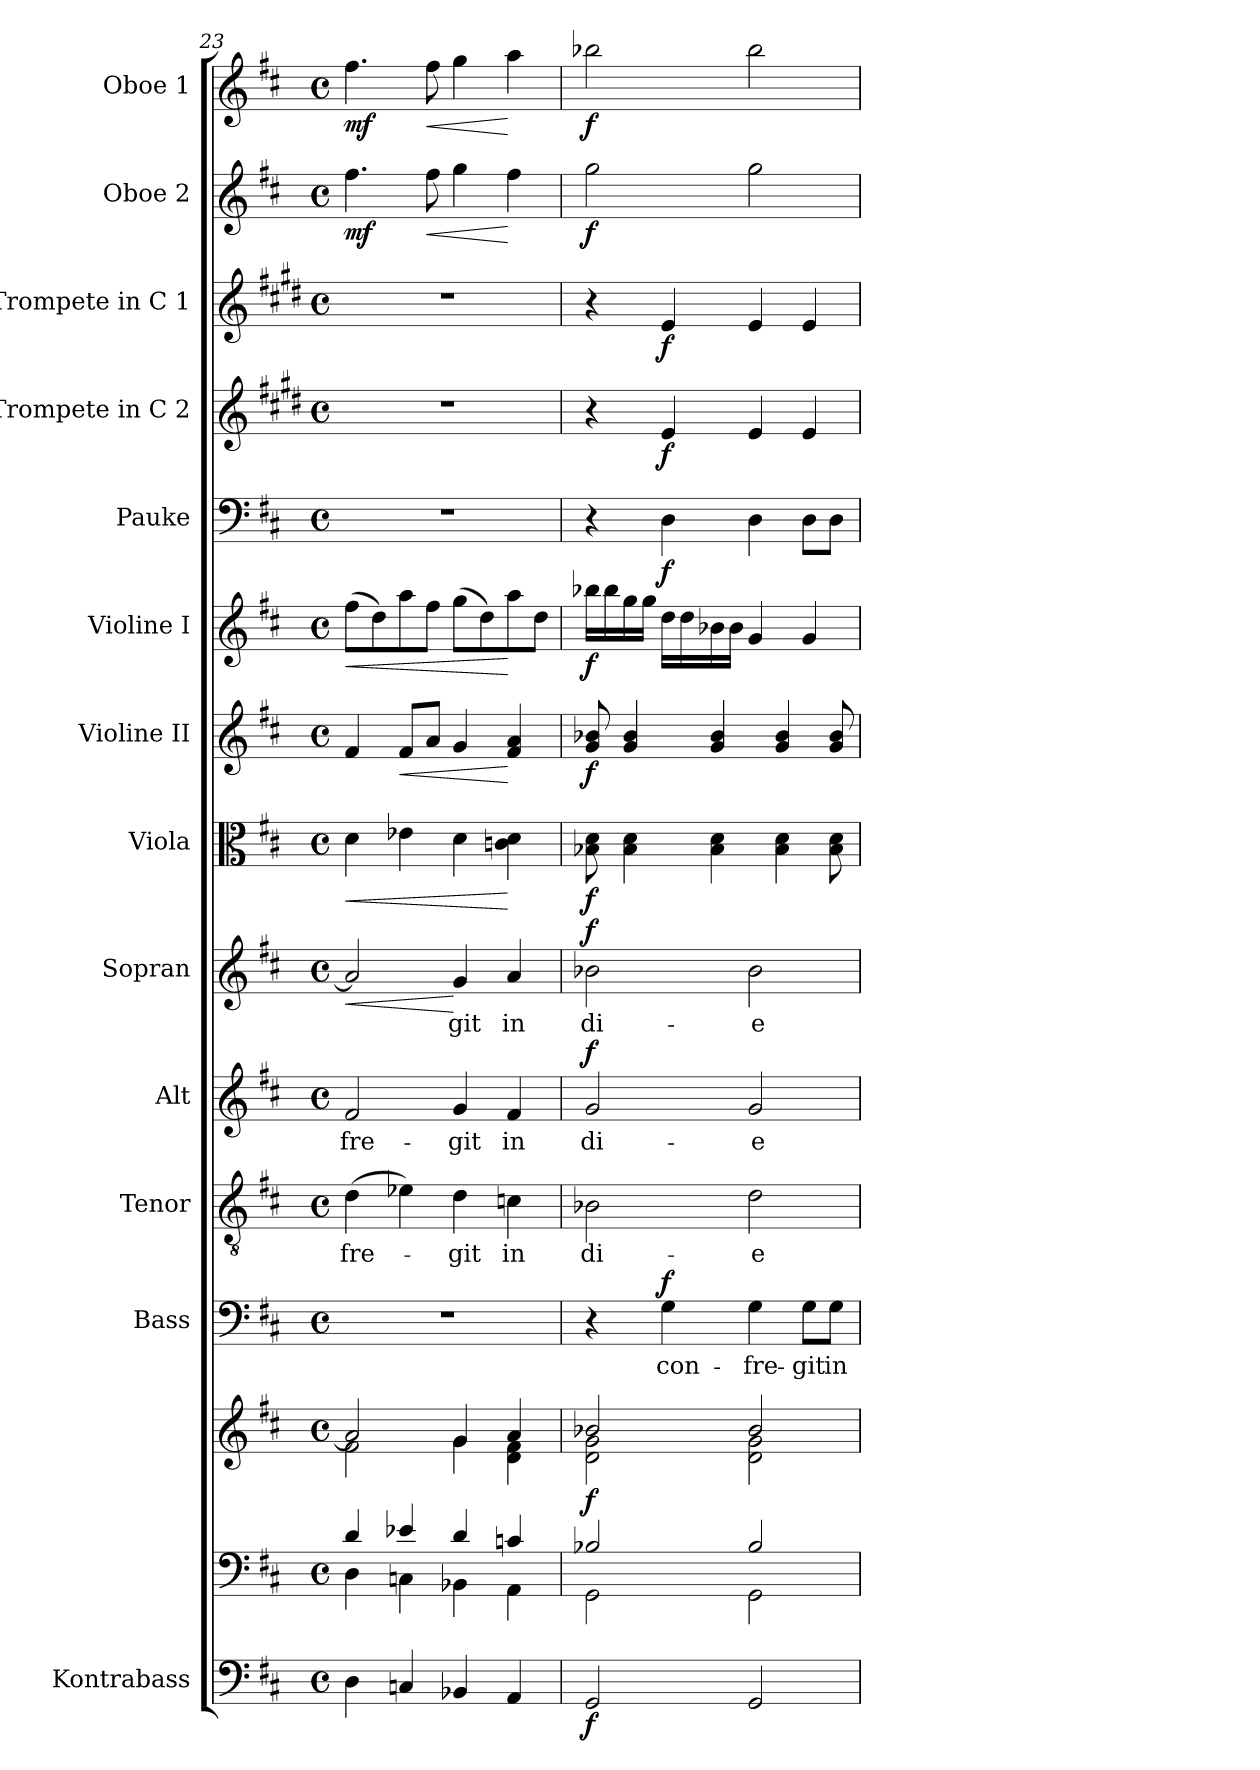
**kern	**dynam	**kern	**kern	**dynam	**kern	**text	**dynam	**kern	**text	**kern	**text	**dynam	**kern	**text	**dynam	**kern	**dynam	**kern	**dynam	**kern	**dynam	**kern	**dynam	**kern	**dynam	**kern	**dynam	**kern	**dynam	**kern	**dynam
*part14	*part14	*part13	*part13	*part13	*part12	*part12	*part12	*part11	*part11	*part10	*part10	*part10	*part9	*part9	*part9	*part8	*part8	*part7	*part7	*part6	*part6	*part5	*part5	*part4	*part4	*part3	*part3	*part2	*part2	*part1	*part1
*staff15	*staff15	*staff14	*staff13	*staff13/14	*staff12	*staff12	*staff12	*staff11	*staff11	*staff10	*staff10	*staff10	*staff9	*staff9	*staff9	*staff8	*staff8	*staff7	*staff7	*staff6	*staff6	*staff5	*staff5	*staff4	*staff4	*staff3	*staff3	*staff2	*staff2	*staff1	*staff1
*I"Kontrabass	*	*	*	*	*I"Bass	*	*	*I"Tenor	*	*I"Alt	*	*	*I"Sopran	*	*	*I"Viola	*	*I"Violine II	*	*I"Violine I	*	*I"Pauke	*	*I"Trompete in C 2	*	*I"Trompete in C 1	*	*I"Oboe 2	*	*I"Oboe 1	*
*I'Kb.	*	*	*	*	*I'B	*	*	*I'T	*	*I'A	*	*	*I'S	*	*	*I'Vla.	*	*I'Vl. II	*	*I'Vl. I	*	*I'Pk.	*	*	*	*	*	*I'Ob. 2	*	*I'Ob. 1	*
!!LO:PB:g=z
*clefF4	*	*clefF4	*clefG2	*	*clefF4	*	*	*clefGv2	*	*clefG2	*	*	*clefG2	*	*	*clefC3	*	*clefG2	*	*clefG2	*	*clefF4	*	*clefG2	*	*clefG2	*	*clefG2	*	*clefG2	*
*ITrd7c12	*	*	*	*	*	*	*	*	*	*	*	*	*	*	*	*	*	*	*	*	*	*	*	*ITrd1c2	*	*ITrd1c2	*	*	*	*	*
*k[f#c#]	*	*k[f#c#]	*k[f#c#]	*	*k[f#c#]	*	*	*k[f#c#]	*	*k[f#c#]	*	*	*k[f#c#]	*	*	*k[f#c#]	*	*k[f#c#]	*	*k[f#c#]	*	*k[f#c#]	*	*k[f#c#]	*	*k[f#c#]	*	*k[f#c#]	*	*k[f#c#]	*
*D:	*	*D:	*D:	*	*D:	*	*	*D:	*	*D:	*	*	*D:	*	*	*D:	*	*D:	*	*D:	*	*D:	*	*D:	*	*D:	*	*D:	*	*D:	*
*M4/4	*	*M4/4	*M4/4	*	*M4/4	*	*	*M4/4	*	*M4/4	*	*	*M4/4	*	*	*M4/4	*	*M4/4	*	*M4/4	*	*M4/4	*	*M4/4	*	*M4/4	*	*M4/4	*	*M4/4	*
*met(c)	*	*met(c)	*met(c)	*	*met(c)	*	*	*met(c)	*	*met(c)	*	*	*met(c)	*	*	*met(c)	*	*met(c)	*	*met(c)	*	*met(c)	*	*met(c)	*	*met(c)	*	*met(c)	*	*met(c)	*
=23	=23	=23	=23	=23	=23	=23	=23	=23	=23	=23	=23	=23	=23	=23	=23	=23	=23	=23	=23	=23	=23	=23	=23	=23	=23	=23	=23	=23	=23	=23	=23
*	*	*^	*^	*	*	*	*	*	*	*	*	*	*	*	*	*	*	*	*	*	*	*	*	*	*	*	*	*	*	*	*
!	!	!	!	!	!	!	!	!	!	!	!LO:LY:b	!	!LO:LY:b	!	!	!	!LO:HP:b	!	!LO:HP:b	!	!	!	!LO:HP:b	!	!	!	!	!	!	!	!LO:DY:b	!	!LO:DY:b
4DD\	.	4d/	4D\	2a/]	2f#\	.	1r	.	.	(>4d\	-fre-	2f#/	-fre-	.	2a/]	.	<	4d\	<	4f#/	.	(>8ff#\L	<	1r	.	1r	.	1r	.	4.ff#\	mf	4.ff#\	mf
.	.	.	.	.	.	.	.	.	.	.	.	.	.	.	.	.	.	.	.	.	.	8dd\)	.	.	.	.	.	.	.	.	.	.	.
!	!	!	!	!	!	!	!	!	!	!	!	!	!	!	!	!	!	!	!	!	!LO:HP:b	!	!	!	!	!	!	!	!	!	!	!	!
4CCn/	.	4e-X/	4Cn\	.	.	.	.	.	.	4e-X\)	.	.	.	.	.	.	.	4e-X\	.	8f#/L	<	8aa\	.	.	.	.	.	.	.	.	.	.	.
!	!	!	!	!	!	!	!	!	!	!	!	!	!	!	!	!	!	!	!	!	!	!	!	!	!	!	!	!	!	!	!LO:HP:b	!	!LO:HP:b
.	.	.	.	.	.	.	.	.	.	.	.	.	.	.	.	.	.	.	.	8a/J	.	8ff#\J	.	.	.	.	.	.	.	8ff#\	<	8ff#\	<
!	!	!	!	!	!	!	!	!	!	!	!LO:LY:b	!	!LO:LY:b	!	!	!LO:LY:b	!	!	!	!	!	!	!	!	!	!	!	!	!	!	!	!	!
4BBB-X/	.	4d/	4BB-X\	4g/	4g\	.	.	.	.	4d\	-git	4g/	-git	.	4g/	-git	[	4d\	.	4g/	.	(>8gg\L	.	.	.	.	.	.	.	4gg\	.	4gg\	.
.	.	.	.	.	.	.	.	.	.	.	.	.	.	.	.	.	.	.	.	.	.	8dd\)	.	.	.	.	.	.	.	.	.	.	.
!	!	!	!	!	!	!	!	!	!	!	!LO:LY:b	!	!LO:LY:b	!	!	!LO:LY:b	!	!	!	!	!	!	!	!	!	!	!	!	!	!	!	!	!
4AAA/	.	4cn/	4AA\	4a/	4d\ 4f#\	.	.	.	.	4cn\	in	4f#/	in	.	4a/	in	.	4cn\ 4d\	[	4f#/ 4a/	[	8aa\	[	.	.	.	.	.	.	4ff#\	[	4aa\	[
.	.	.	.	.	.	.	.	.	.	.	.	.	.	.	.	.	.	.	.	.	.	8dd\J	.	.	.	.	.	.	.	.	.	.	.
=24	=24	=24	=24	=24	=24	=24	=24	=24	=24	=24	=24	=24	=24	=24	=24	=24	=24	=24	=24	=24	=24	=24	=24	=24	=24	=24	=24	=24	=24	=24	=24	=24	=24
!	!LO:DY:b	!	!	!	!	!LO:DY:b	!	!	!	!	!LO:LY:b	!	!LO:LY:b	!LO:DY:a	!	!LO:LY:b	!LO:DY:a	!	!LO:DY:b	!	!LO:DY:b	!	!LO:DY:b	!	!	!	!	!	!	!	!LO:DY:b	!	!LO:DY:b
2GGG/	f	2B-X/	2GG\	2b-X/	2d\ 2g\	f	4r	.	.	2B-X\	di-	2g/	di-	f	2b-X\	di-	f	8B-X\ 8d\	f	8g/ 8b-X/	f	16bb-X\LL	f	4r	.	4r	.	4r	.	2gg\	f	2bb-X\	f
.	.	.	.	.	.	.	.	.	.	.	.	.	.	.	.	.	.	.	.	.	.	16bb-\	.	.	.	.	.	.	.	.	.	.	.
.	.	.	.	.	.	.	.	.	.	.	.	.	.	.	.	.	.	4B-\ 4d\	.	4g/ 4b-/	.	16gg\	.	.	.	.	.	.	.	.	.	.	.
.	.	.	.	.	.	.	.	.	.	.	.	.	.	.	.	.	.	.	.	.	.	16gg\JJ	.	.	.	.	.	.	.	.	.	.	.
!	!	!	!	!	!	!	!	!LO:LY:b	!LO:DY:a	!	!	!	!	!	!	!	!	!	!	!	!	!	!	!	!LO:DY:b	!	!LO:DY:b	!	!LO:DY:b	!	!	!	!
.	.	.	.	.	.	.	4G\	con-	f	.	.	.	.	.	.	.	.	.	.	.	.	16dd\LL	.	4D\	f	4d/	f	4d/	f	.	.	.	.
.	.	.	.	.	.	.	.	.	.	.	.	.	.	.	.	.	.	.	.	.	.	16dd\	.	.	.	.	.	.	.	.	.	.	.
.	.	.	.	.	.	.	.	.	.	.	.	.	.	.	.	.	.	4B-\ 4d\	.	4g/ 4b-/	.	16b-X\	.	.	.	.	.	.	.	.	.	.	.
.	.	.	.	.	.	.	.	.	.	.	.	.	.	.	.	.	.	.	.	.	.	16b-\JJ	.	.	.	.	.	.	.	.	.	.	.
!	!	!	!	!	!	!	!	!LO:LY:b	!	!	!LO:LY:b	!	!LO:LY:b	!	!	!LO:LY:b	!	!	!	!	!	!	!	!	!	!	!	!	!	!	!	!	!
2GGG/	.	2B-/	2GG\	2b-/	2d\ 2g\	.	4G\	-fre-	.	2d\	-e	2g/	-e	.	2b-\	-e	.	.	.	.	.	4g/	.	4D\	.	4d/	.	4d/	.	2gg\	.	2bb-\	.
.	.	.	.	.	.	.	.	.	.	.	.	.	.	.	.	.	.	4B-\ 4d\	.	4g/ 4b-/	.	.	.	.	.	.	.	.	.	.	.	.	.
!	!	!	!	!	!	!	!	!LO:LY:b	!	!	!	!	!	!	!	!	!	!	!	!	!	!	!	!	!	!	!	!	!	!	!	!	!
.	.	.	.	.	.	.	8G\L	-git	.	.	.	.	.	.	.	.	.	.	.	.	.	4g/	.	8D\L	.	4d/	.	4d/	.	.	.	.	.
!	!	!	!	!	!	!	!	!LO:LY:b	!	!	!	!	!	!	!	!	!	!	!	!	!	!	!	!	!	!	!	!	!	!	!	!	!
.	.	.	.	.	.	.	8G\J	in	.	.	.	.	.	.	.	.	.	8B-\ 8d\	.	8g/ 8b-/	.	.	.	8D\J	.	.	.	.	.	.	.	.	.
*	*	*v	*v	*	*	*	*	*	*	*	*	*	*	*	*	*	*	*	*	*	*	*	*	*	*	*	*	*	*	*	*	*	*
*	*	*	*v	*v	*	*	*	*	*	*	*	*	*	*	*	*	*	*	*	*	*	*	*	*	*	*	*	*	*	*	*	*
=	=	=	=	=	=	=	=	=	=	=	=	=	=	=	=	=	=	=	=	=	=	=	=	=	=	=	=	=	=	=	=
*-	*-	*-	*-	*-	*-	*-	*-	*-	*-	*-	*-	*-	*-	*-	*-	*-	*-	*-	*-	*-	*-	*-	*-	*-	*-	*-	*-	*-	*-	*-	*-
